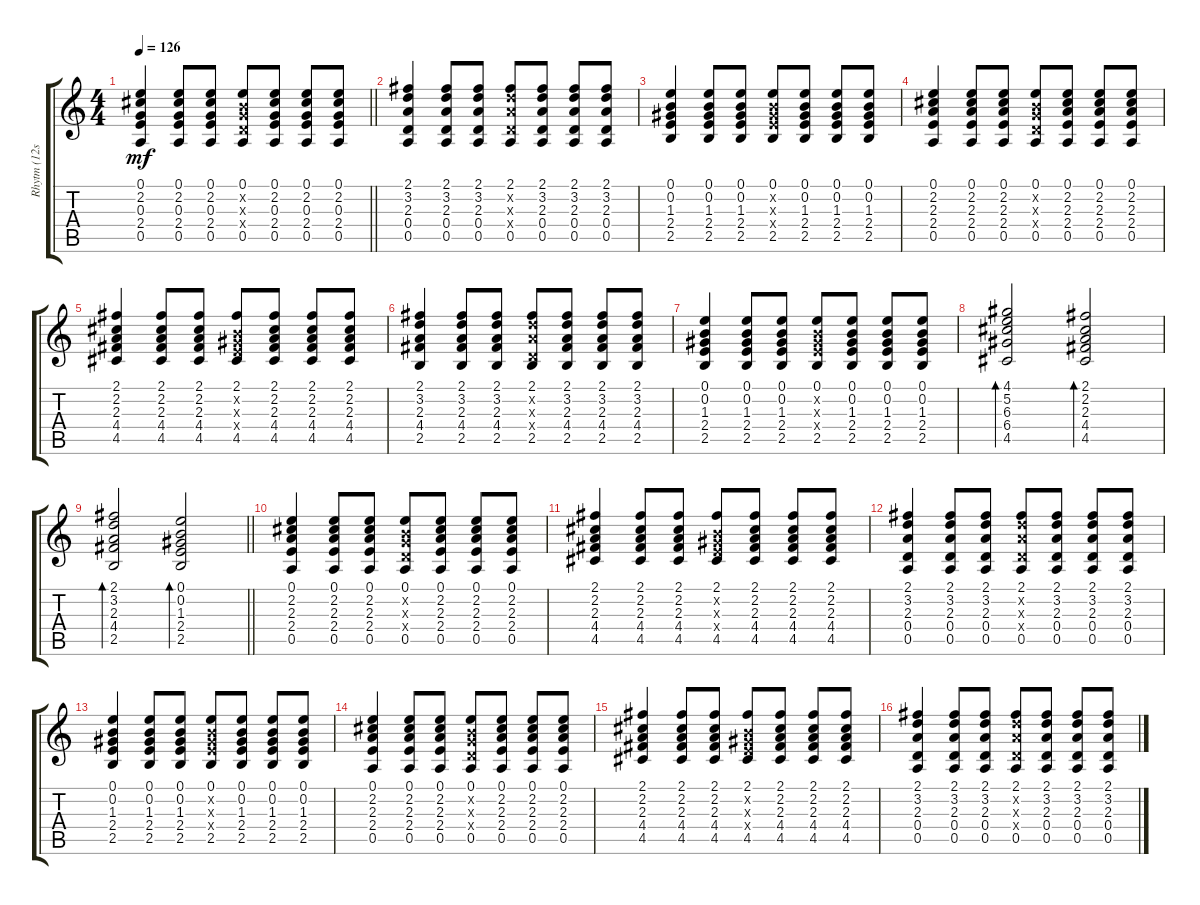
\track ("Rhytm (12str)" "Rhytm (12s") {instrument acousticguitarsteel}
\staff {score tabs}
\tuning (E4 B3 G3 D3 A2 E2) {hide}
\ts (4 4)
\tempo 126
\clef g2
\barLineRight lightlight
\ks c
(0.1 2.2 0.3 2.4 0.5).4{dy mf} (0.1 2.2 0.3 2.4 0.5).8 (0.1 2.2 0.3 2.4 0.5).8 (0.1 0.2{x} 0.3{x} 0.4{x} 0.5).8 (0.1 2.2 0.3 2.4 0.5).8 (0.1 2.2 0.3 2.4 0.5).8 (0.1 2.2 0.3 2.4 0.5).8 |
\section ("" "")
(2.1 3.2 2.3 0.4 0.5).4 (2.1 3.2 2.3 0.4 0.5).8 (2.1 3.2 2.3 0.4 0.5).8 (2.1 3.2{x} 2.3{x} 0.4{x} 0.5).8 (2.1 3.2 2.3 0.4 0.5).8 (2.1 3.2 2.3 0.4 0.5).8 (2.1 3.2 2.3 0.4 0.5).8 |
(0.1 0.2 1.3 2.4 2.5).4 (0.1 0.2 1.3 2.4 2.5).8 (0.1 0.2 1.3 2.4 2.5).8 (0.1 0.2{x} 1.3{x} 2.4{x} 2.5).8 (0.1 0.2 1.3 2.4 2.5).8 (0.1 0.2 1.3 2.4 2.5).8 (0.1 0.2 1.3 2.4 2.5).8 |
(0.1 2.2 2.3 2.4 0.5).4 (0.1 2.2 2.3 2.4 0.5).8 (0.1 2.2 2.3 2.4 0.5).8 (0.1 0.2{x} 0.3{x} 0.4{x} 0.5).8 (0.1 2.2 2.3 2.4 0.5).8 (0.1 2.2 2.3 2.4 0.5).8 (0.1 2.2 2.3 2.4 0.5).8 |
(2.1 2.2 2.3 4.4 4.5).4 (2.1 2.2 2.3 4.4 4.5).8 (2.1 2.2 2.3 4.4 4.5).8 (2.1 0.2{x} 1.3{x} 2.4{x} 4.5).8 (2.1 2.2 2.3 4.4 4.5).8 (2.1 2.2 2.3 4.4 4.5).8 (2.1 2.2 2.3 4.4 4.5).8 |
(2.1 3.2 2.3 4.4 2.5).4 (2.1 3.2 2.3 4.4 2.5).8 (2.1 3.2 2.3 4.4 2.5).8 (2.1 3.2{x} 2.3{x} 0.4{x} 2.5).8 (2.1 3.2 2.3 4.4 2.5).8 (2.1 3.2 2.3 4.4 2.5).8 (2.1 3.2 2.3 4.4 2.5).8 |
(0.1 0.2 1.3 2.4 2.5).4 (0.1 0.2 1.3 2.4 2.5).8 (0.1 0.2 1.3 2.4 2.5).8 (0.1 0.2{x} 1.3{x} 2.4{x} 2.5).8 (0.1 0.2 1.3 2.4 2.5).8 (0.1 0.2 1.3 2.4 2.5).8 (0.1 0.2 1.3 2.4 2.5).8 |
(4.1 5.2 6.3 6.4 4.5).2{bd 120} (2.1 2.2 2.3 4.4 4.5).2{bd 120} |
\barLineRight lightlight
(2.1 3.2 2.3 4.4 2.5).2{bd 120} (0.1 0.2 1.3 2.4 2.5).2{bd 120} |
\section ("" "")
(0.1 2.2 2.3 2.4 0.5).4 (0.1 2.2 2.3 2.4 0.5).8 (0.1 2.2 2.3 2.4 0.5).8 (0.1 0.2{x} 0.3{x} 0.4{x} 0.5).8 (0.1 2.2 2.3 2.4 0.5).8 (0.1 2.2 2.3 2.4 0.5).8 (0.1 2.2 2.3 2.4 0.5).8 |
(2.1 2.2 2.3 4.4 4.5).4 (2.1 2.2 2.3 4.4 4.5).8 (2.1 2.2 2.3 4.4 4.5).8 (2.1 0.2{x} 1.3{x} 2.4{x} 4.5).8 (2.1 2.2 2.3 4.4 4.5).8 (2.1 2.2 2.3 4.4 4.5).8 (2.1 2.2 2.3 4.4 4.5).8 |
(2.1 3.2 2.3 0.4 0.5).4 (2.1 3.2 2.3 0.4 0.5).8 (2.1 3.2 2.3 0.4 0.5).8 (2.1 3.2{x} 2.3{x} 0.4{x} 0.5).8 (2.1 3.2 2.3 0.4 0.5).8 (2.1 3.2 2.3 0.4 0.5).8 (2.1 3.2 2.3 0.4 0.5).8 |
(0.1 0.2 1.3 2.4 2.5).4 (0.1 0.2 1.3 2.4 2.5).8 (0.1 0.2 1.3 2.4 2.5).8 (0.1 0.2{x} 1.3{x} 2.4{x} 2.5).8 (0.1 0.2 1.3 2.4 2.5).8 (0.1 0.2 1.3 2.4 2.5).8 (0.1 0.2 1.3 2.4 2.5).8 |
(0.1 2.2 2.3 2.4 0.5).4 (0.1 2.2 2.3 2.4 0.5).8 (0.1 2.2 2.3 2.4 0.5).8 (0.1 0.2{x} 0.3{x} 0.4{x} 0.5).8 (0.1 2.2 2.3 2.4 0.5).8 (0.1 2.2 2.3 2.4 0.5).8 (0.1 2.2 2.3 2.4 0.5).8 |
(2.1 2.2 2.3 4.4 4.5).4 (2.1 2.2 2.3 4.4 4.5).8 (2.1 2.2 2.3 4.4 4.5).8 (2.1 0.2{x} 1.3{x} 2.4{x} 4.5).8 (2.1 2.2 2.3 4.4 4.5).8 (2.1 2.2 2.3 4.4 4.5).8 (2.1 2.2 2.3 4.4 4.5).8 |
(2.1 3.2 2.3 0.4 0.5).4 (2.1 3.2 2.3 0.4 0.5).8 (2.1 3.2 2.3 0.4 0.5).8 (2.1 3.2{x} 2.3{x} 0.4{x} 0.5).8 (2.1 3.2 2.3 0.4 0.5).8 (2.1 3.2 2.3 0.4 0.5).8 (2.1 3.2 2.3 0.4 0.5).8
